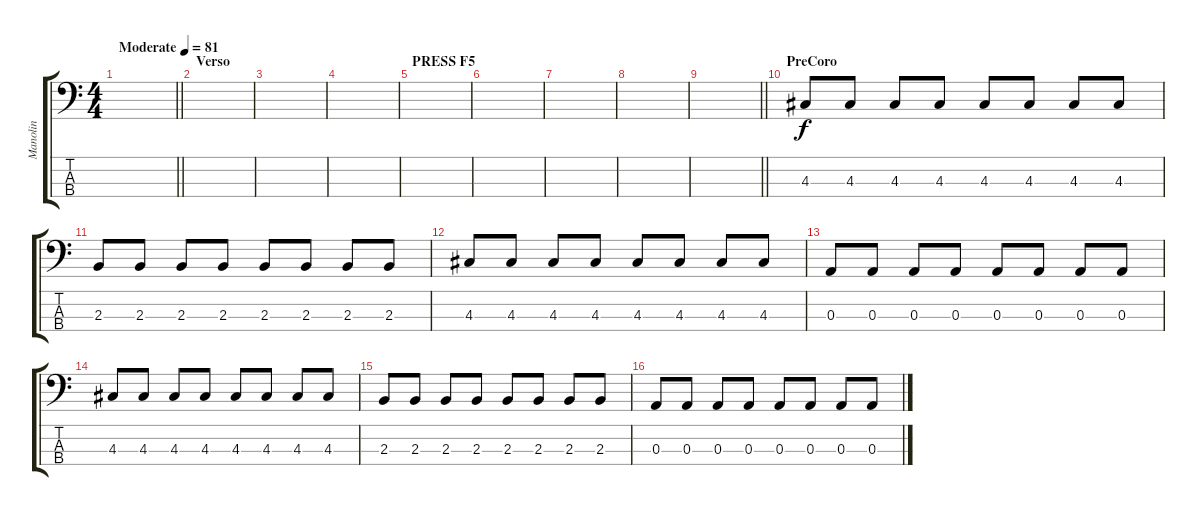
\track ("Manolin" "Manolin") {instrument electricbassfinger}
\staff {score tabs}
\tuning (G2 D2 A1 E1) {hide}
\ts (4 4)
\tempo (81 "Moderate")
\clef f4
\barLineRight lightlight
\ks c
|
\section ("" "Verso                                                    PRESS F5")
|
|
|
|
|
|
|
\barLineRight lightlight
|
\section ("" "PreCoro")
4.3.8 4.3.8 4.3.8 4.3.8 4.3.8 4.3.8 4.3.8 4.3.8 |
2.3.8 2.3.8 2.3.8 2.3.8 2.3.8 2.3.8 2.3.8 2.3.8 |
4.3.8 4.3.8 4.3.8 4.3.8 4.3.8 4.3.8 4.3.8 4.3.8 |
0.3.8 0.3.8 0.3.8 0.3.8 0.3.8 0.3.8 0.3.8 0.3.8 |
4.3.8 4.3.8 4.3.8 4.3.8 4.3.8 4.3.8 4.3.8 4.3.8 |
2.3.8 2.3.8 2.3.8 2.3.8 2.3.8 2.3.8 2.3.8 2.3.8 |
0.3.8 0.3.8 0.3.8 0.3.8 0.3.8 0.3.8 0.3.8 0.3.8
